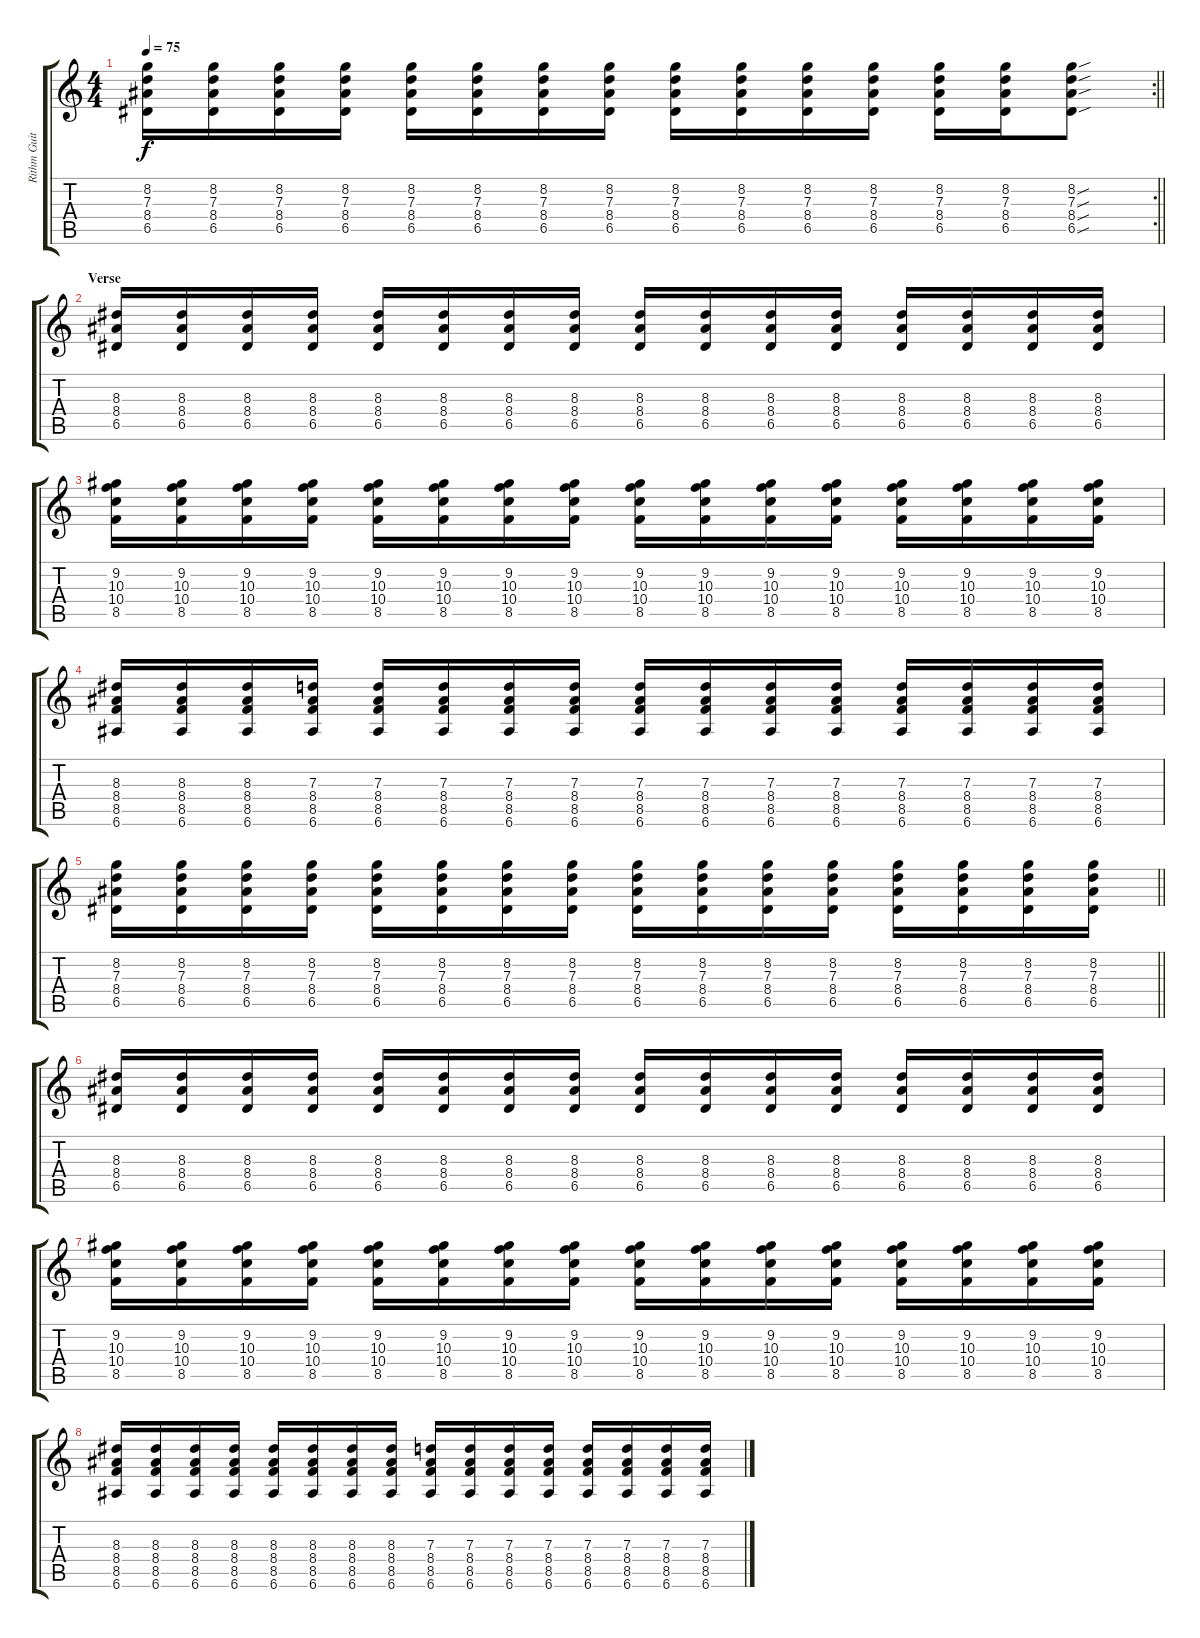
\track ("Rithm Guitar" "Rithm Guit") {instrument overdrivenguitar}
\staff {score tabs}
\tuning (E4 B3 G3 D3 A2 E2) {hide}
\rc 2
\ts (4 4)
\tempo 75
\clef g2
\barLineRight lightlight
\ks c
(8.2 7.3 8.4 6.5).16{dy f} (8.2 7.3 8.4 6.5).16 (8.2 7.3 8.4 6.5).16 (8.2 7.3 8.4 6.5).16 (8.2 7.3 8.4 6.5).16 (8.2 7.3 8.4 6.5).16 (8.2 7.3 8.4 6.5).16 (8.2 7.3 8.4 6.5).16 (8.2 7.3 8.4 6.5).16 (8.2 7.3 8.4 6.5).16 (8.2 7.3 8.4 6.5).16 (8.2 7.3 8.4 6.5).16 (8.2 7.3 8.4 6.5).16 (8.2 7.3 8.4 6.5).16 (8.2{sou} 7.3{sou} 8.4{sou} 6.5{sou}).8 |
\section ("" "Verse")
(8.3 8.4 6.5).16{volume 7} (8.3 8.4 6.5).16 (8.3 8.4 6.5).16 (8.3 8.4 6.5).16 (8.3 8.4 6.5).16 (8.3 8.4 6.5).16 (8.3 8.4 6.5).16 (8.3 8.4 6.5).16 (8.3 8.4 6.5).16 (8.3 8.4 6.5).16 (8.3 8.4 6.5).16 (8.3 8.4 6.5).16 (8.3 8.4 6.5).16 (8.3 8.4 6.5).16 (8.3 8.4 6.5).16 (8.3 8.4 6.5).16 |
(9.2 10.3 10.4 8.5).16 (9.2 10.3 10.4 8.5).16 (9.2 10.3 10.4 8.5).16 (9.2 10.3 10.4 8.5).16 (9.2 10.3 10.4 8.5).16 (9.2 10.3 10.4 8.5).16 (9.2 10.3 10.4 8.5).16 (9.2 10.3 10.4 8.5).16 (9.2 10.3 10.4 8.5).16 (9.2 10.3 10.4 8.5).16 (9.2 10.3 10.4 8.5).16 (9.2 10.3 10.4 8.5).16 (9.2 10.3 10.4 8.5).16 (9.2 10.3 10.4 8.5).16 (9.2 10.3 10.4 8.5).16 (9.2 10.3 10.4 8.5).16 |
(8.3 8.4 8.5 6.6).16 (8.3 8.4 8.5 6.6).16 (8.3 8.4 8.5 6.6).16 (7.3 8.4 8.5 6.6).16 (7.3 8.4 8.5 6.6).16 (7.3 8.4 8.5 6.6).16 (7.3 8.4 8.5 6.6).16 (7.3 8.4 8.5 6.6).16 (7.3 8.4 8.5 6.6).16 (7.3 8.4 8.5 6.6).16 (7.3 8.4 8.5 6.6).16 (7.3 8.4 8.5 6.6).16 (7.3 8.4 8.5 6.6).16 (7.3 8.4 8.5 6.6).16 (7.3 8.4 8.5 6.6).16 (7.3 8.4 8.5 6.6).16 |
\barLineRight lightlight
(8.2 7.3 8.4 6.5).16 (8.2 7.3 8.4 6.5).16 (8.2 7.3 8.4 6.5).16 (8.2 7.3 8.4 6.5).16 (8.2 7.3 8.4 6.5).16 (8.2 7.3 8.4 6.5).16 (8.2 7.3 8.4 6.5).16 (8.2 7.3 8.4 6.5).16 (8.2 7.3 8.4 6.5).16 (8.2 7.3 8.4 6.5).16 (8.2 7.3 8.4 6.5).16 (8.2 7.3 8.4 6.5).16 (8.2 7.3 8.4 6.5).16 (8.2 7.3 8.4 6.5).16 (8.2 7.3 8.4 6.5).16 (8.2 7.3 8.4 6.5).16 |
(8.3 8.4 6.5).16 (8.3 8.4 6.5).16 (8.3 8.4 6.5).16 (8.3 8.4 6.5).16 (8.3 8.4 6.5).16 (8.3 8.4 6.5).16 (8.3 8.4 6.5).16 (8.3 8.4 6.5).16 (8.3 8.4 6.5).16 (8.3 8.4 6.5).16 (8.3 8.4 6.5).16 (8.3 8.4 6.5).16 (8.3 8.4 6.5).16 (8.3 8.4 6.5).16 (8.3 8.4 6.5).16 (8.3 8.4 6.5).16 |
(9.2 10.3 10.4 8.5).16 (9.2 10.3 10.4 8.5).16 (9.2 10.3 10.4 8.5).16 (9.2 10.3 10.4 8.5).16 (9.2 10.3 10.4 8.5).16 (9.2 10.3 10.4 8.5).16 (9.2 10.3 10.4 8.5).16 (9.2 10.3 10.4 8.5).16 (9.2 10.3 10.4 8.5).16 (9.2 10.3 10.4 8.5).16 (9.2 10.3 10.4 8.5).16 (9.2 10.3 10.4 8.5).16 (9.2 10.3 10.4 8.5).16 (9.2 10.3 10.4 8.5).16 (9.2 10.3 10.4 8.5).16 (9.2 10.3 10.4 8.5).16 |
(8.3 8.4 8.5 6.6).16 (8.3 8.4 8.5 6.6).16 (8.3 8.4 8.5 6.6).16 (8.3 8.4 8.5 6.6).16 (8.3 8.4 8.5 6.6).16 (8.3 8.4 8.5 6.6).16 (8.3 8.4 8.5 6.6).16 (8.3 8.4 8.5 6.6).16 (7.3 8.4 8.5 6.6).16 (7.3 8.4 8.5 6.6).16 (7.3 8.4 8.5 6.6).16 (7.3 8.4 8.5 6.6).16 (7.3 8.4 8.5 6.6).16 (7.3 8.4 8.5 6.6).16 (7.3 8.4 8.5 6.6).16 (7.3 8.4 8.5 6.6).16
